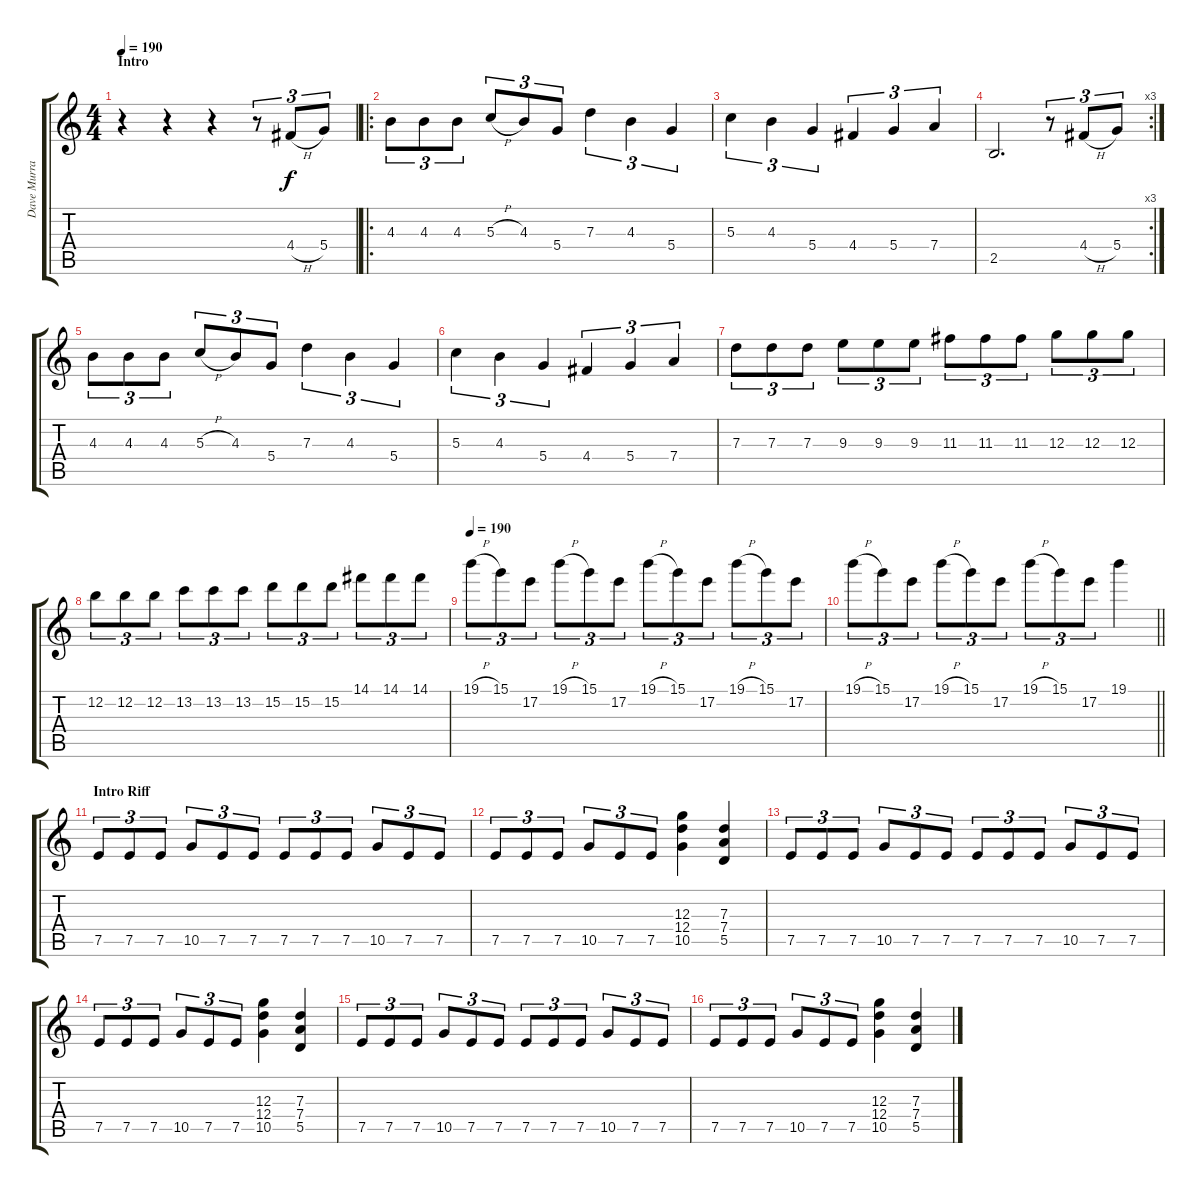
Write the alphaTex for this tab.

\track ("Dave Murray" "Dave Murra") {instrument distortionguitar}
\staff {score tabs}
\tuning (E4 B3 G3 D3 A2 E2) {hide}
\ts (4 4)
\section ("" "Intro")
\tempo 190
\clef g2
\ks c
r.4{dy f instrument distortionguitar} r.4 r.4 r.8{tu (3 2)} 4.4{h}.8{tu (3 2)} 5.4.8{tu (3 2)} |
\ro
4.3.8{tu (3 2)} 4.3.8{tu (3 2)} 4.3.8{tu (3 2)} 5.3{h}.8{tu (3 2)} 4.3.8{tu (3 2)} 5.4.8{tu (3 2)} 7.3.4{tu (3 2)} 4.3.4{tu (3 2)} 5.4.4{tu (3 2)} |
5.3.4{tu (3 2)} 4.3.4{tu (3 2)} 5.4.4{tu (3 2)} 4.4.4{tu (3 2)} 5.4.4{tu (3 2)} 7.4.4{tu (3 2)} |
\rc 3
2.5.2{d} r.8{tu (3 2)} 4.4{h}.8{tu (3 2)} 5.4.8{tu (3 2)} |
4.3.8{tu (3 2)} 4.3.8{tu (3 2)} 4.3.8{tu (3 2)} 5.3{h}.8{tu (3 2)} 4.3.8{tu (3 2)} 5.4.8{tu (3 2)} 7.3.4{tu (3 2)} 4.3.4{tu (3 2)} 5.4.4{tu (3 2)} |
5.3.4{tu (3 2)} 4.3.4{tu (3 2)} 5.4.4{tu (3 2)} 4.4.4{tu (3 2)} 5.4.4{tu (3 2)} 7.4.4{tu (3 2)} |
7.3.8{tu (3 2)} 7.3.8{tu (3 2)} 7.3.8{tu (3 2)} 9.3.8{tu (3 2)} 9.3.8{tu (3 2)} 9.3.8{tu (3 2)} 11.3.8{tu (3 2)} 11.3.8{tu (3 2)} 11.3.8{tu (3 2)} 12.3.8{tu (3 2)} 12.3.8{tu (3 2)} 12.3.8{tu (3 2)} |
12.2.8{tu (3 2)} 12.2.8{tu (3 2)} 12.2.8{tu (3 2)} 13.2.8{tu (3 2)} 13.2.8{tu (3 2)} 13.2.8{tu (3 2)} 15.2.8{tu (3 2)} 15.2.8{tu (3 2)} 15.2.8{tu (3 2)} 14.1.8{tu (3 2)} 14.1.8{tu (3 2)} 14.1.8{tu (3 2)} |
\tempo 190
19.1{h}.8{tu (3 2)} 15.1.8{tu (3 2)} 17.2.8{tu (3 2)} 19.1{h}.8{tu (3 2)} 15.1.8{tu (3 2)} 17.2.8{tu (3 2)} 19.1{h}.8{tu (3 2)} 15.1.8{tu (3 2)} 17.2.8{tu (3 2)} 19.1{h}.8{tu (3 2)} 15.1.8{tu (3 2)} 17.2.8{tu (3 2)} |
\barLineRight lightlight
19.1{h}.8{tu (3 2)} 15.1.8{tu (3 2)} 17.2.8{tu (3 2)} 19.1{h}.8{tu (3 2)} 15.1.8{tu (3 2)} 17.2.8{tu (3 2)} 19.1{h}.8{tu (3 2)} 15.1.8{tu (3 2)} 17.2.8{tu (3 2)} 19.1.4 |
\section ("" "Intro Riff")
7.5.8{tu (3 2)} 7.5.8{tu (3 2)} 7.5.8{tu (3 2)} 10.5.8{tu (3 2)} 7.5.8{tu (3 2)} 7.5.8{tu (3 2)} 7.5.8{tu (3 2)} 7.5.8{tu (3 2)} 7.5.8{tu (3 2)} 10.5.8{tu (3 2)} 7.5.8{tu (3 2)} 7.5.8{tu (3 2)} |
7.5.8{tu (3 2)} 7.5.8{tu (3 2)} 7.5.8{tu (3 2)} 10.5.8{tu (3 2)} 7.5.8{tu (3 2)} 7.5.8{tu (3 2)} (12.3 12.4 10.5).4 (7.3 7.4 5.5).4 |
7.5.8{tu (3 2)} 7.5.8{tu (3 2)} 7.5.8{tu (3 2)} 10.5.8{tu (3 2)} 7.5.8{tu (3 2)} 7.5.8{tu (3 2)} 7.5.8{tu (3 2)} 7.5.8{tu (3 2)} 7.5.8{tu (3 2)} 10.5.8{tu (3 2)} 7.5.8{tu (3 2)} 7.5.8{tu (3 2)} |
7.5.8{tu (3 2)} 7.5.8{tu (3 2)} 7.5.8{tu (3 2)} 10.5.8{tu (3 2)} 7.5.8{tu (3 2)} 7.5.8{tu (3 2)} (12.3 12.4 10.5).4 (7.3 7.4 5.5).4 |
7.5.8{tu (3 2)} 7.5.8{tu (3 2)} 7.5.8{tu (3 2)} 10.5.8{tu (3 2)} 7.5.8{tu (3 2)} 7.5.8{tu (3 2)} 7.5.8{tu (3 2)} 7.5.8{tu (3 2)} 7.5.8{tu (3 2)} 10.5.8{tu (3 2)} 7.5.8{tu (3 2)} 7.5.8{tu (3 2)} |
7.5.8{tu (3 2)} 7.5.8{tu (3 2)} 7.5.8{tu (3 2)} 10.5.8{tu (3 2)} 7.5.8{tu (3 2)} 7.5.8{tu (3 2)} (12.3 12.4 10.5).4 (7.3 7.4 5.5).4
